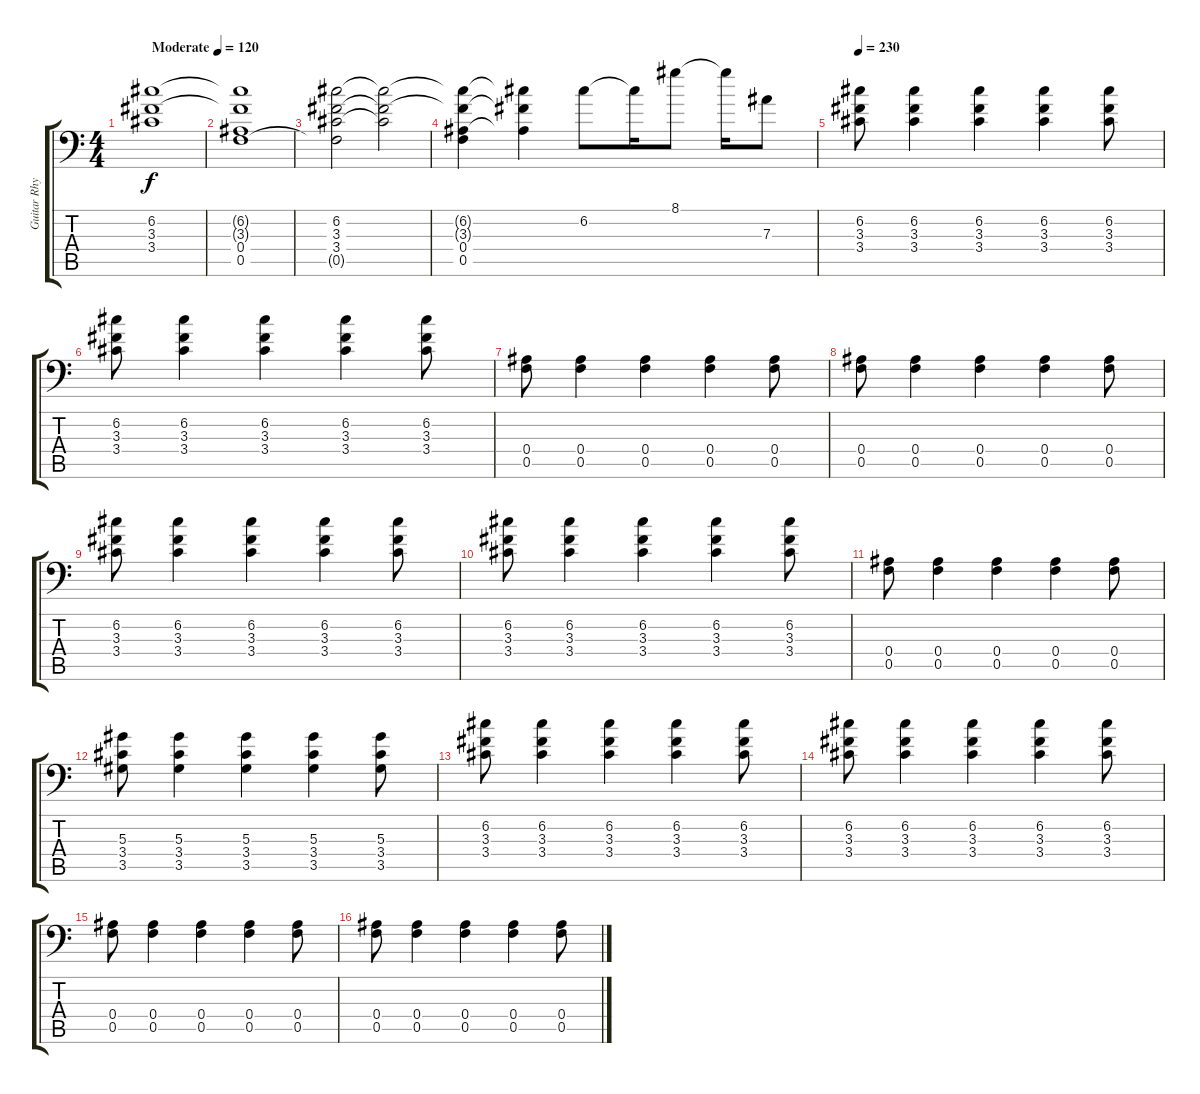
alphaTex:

\track ("Guitar Rhytm" "Guitar Rhy") {instrument distortionguitar}
\staff {score tabs}
\tuning (C4 G3 Eb3 Bb2 F2 Bb1) {hide}
\ts (4 4)
\tempo (120 "Moderate")
\clef f4
\ks c
(6.2 3.3 3.4).1{dy f instrument distortionguitar} |
(6.2{t} 3.3{t} 0.4 0.5).1 |
(6.2 3.3 3.4 0.5{t}).2 (6.2{t} 3.3{t} 3.4{t}).2 |
(6.2{t} 3.3{t} 0.4 0.5).4 (6.2{t} 3.3{t} 0.4{t}).4 6.2.8 6.2{t}.16 8.1.8 8.1{t}.16 7.3.8 |
\tempo 230
(6.2 3.3 3.4).8 (6.2 3.3 3.4).4 (6.2 3.3 3.4).4 (6.2 3.3 3.4).4 (6.2 3.3 3.4).8 |
(6.2 3.3 3.4).8 (6.2 3.3 3.4).4 (6.2 3.3 3.4).4 (6.2 3.3 3.4).4 (6.2 3.3 3.4).8 |
(0.4 0.5).8 (0.4 0.5).4 (0.4 0.5).4 (0.4 0.5).4 (0.4 0.5).8 |
(0.4 0.5).8 (0.4 0.5).4 (0.4 0.5).4 (0.4 0.5).4 (0.4 0.5).8 |
(6.2 3.3 3.4).8 (6.2 3.3 3.4).4 (6.2 3.3 3.4).4 (6.2 3.3 3.4).4 (6.2 3.3 3.4).8 |
(6.2 3.3 3.4).8 (6.2 3.3 3.4).4 (6.2 3.3 3.4).4 (6.2 3.3 3.4).4 (6.2 3.3 3.4).8 |
(0.4 0.5).8 (0.4 0.5).4 (0.4 0.5).4 (0.4 0.5).4 (0.4 0.5).8 |
(5.3 3.4 3.5).8 (5.3 3.4 3.5).4 (5.3 3.4 3.5).4 (5.3 3.4 3.5).4 (5.3 3.4 3.5).8 |
(6.2 3.3 3.4).8 (6.2 3.3 3.4).4 (6.2 3.3 3.4).4 (6.2 3.3 3.4).4 (6.2 3.3 3.4).8 |
(6.2 3.3 3.4).8 (6.2 3.3 3.4).4 (6.2 3.3 3.4).4 (6.2 3.3 3.4).4 (6.2 3.3 3.4).8 |
(0.4 0.5).8 (0.4 0.5).4 (0.4 0.5).4 (0.4 0.5).4 (0.4 0.5).8 |
(0.4 0.5).8 (0.4 0.5).4 (0.4 0.5).4 (0.4 0.5).4 (0.4 0.5).8
